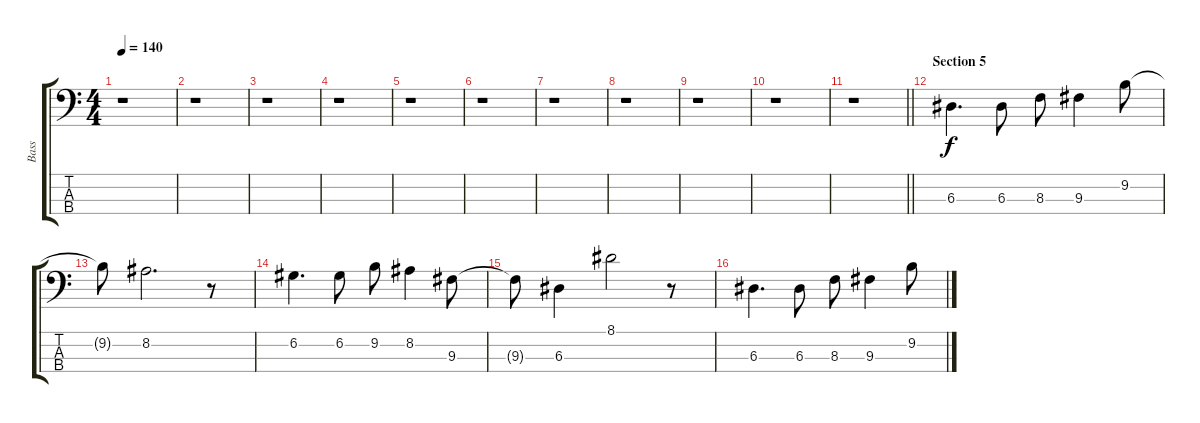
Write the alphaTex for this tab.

\track ("Bass" "Bass") {instrument synthbass1}
\staff {score tabs}
\tuning (G2 D2 A1 Eb1) {hide}
\ts (4 4)
\tempo 140
\clef f4
\ks c
r.1{dy f} |
r.1 |
r.1 |
r.1 |
r.1 |
r.1 |
r.1 |
r.1 |
r.1 |
r.1 |
\barLineRight lightlight
r.1 |
\section ("" "Section 5")
6.3.4{d} 6.3.8 8.3.8 9.3.4 9.2.8 |
9.2{t}.8 8.2.2{d} r.8 |
6.2.4{d} 6.2.8 9.2.8 8.2.4 9.3.8 |
9.3{t}.8 6.3.4 8.1.2 r.8 |
6.3.4{d} 6.3.8 8.3.8 9.3.4 9.2.8
